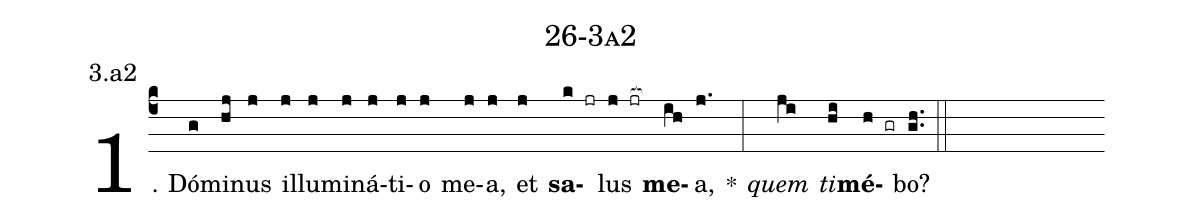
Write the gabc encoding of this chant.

name: 26-3a2;
annotation: 3.a2;
%%
(c4)1. Dó(g)mi(hj)nus(j) il(j)lu(j)mi(j)ná(j)ti(j)o(j) me(j)a,(j) et(j) <b>sa</b>(k jr)lus(j jr[ocb:1{]) <b>me</b>(ih[ocb:0}])a,(j.) *(:) <i>quem</i>(ji) <i>ti</i>(hi)<b>mé</b>(h gr)bo?(gh..) (::)
